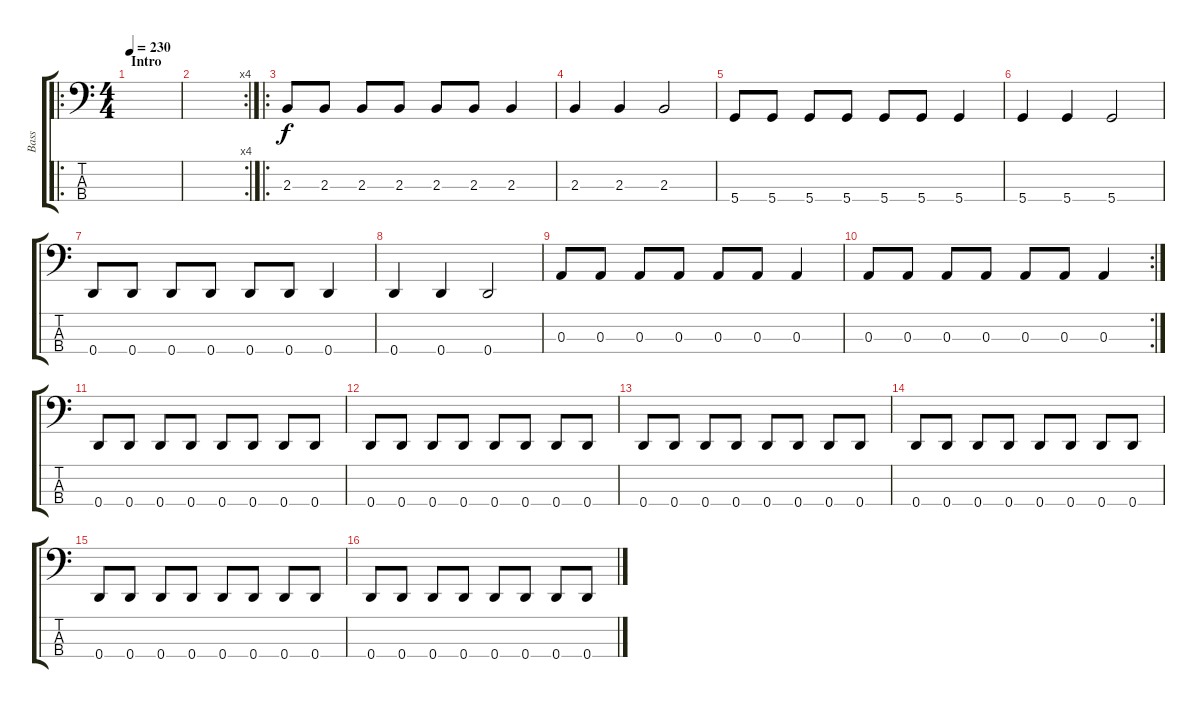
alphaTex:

\track ("Bass" "Bass") {instrument electricbassfinger}
\staff {score tabs}
\tuning (G2 D2 A1 D1) {hide}
\ro
\ts (4 4)
\section ("" "Intro")
\tempo 230
\clef f4
\ks c
|
\rc 4
|
\ro
2.3.8 2.3.8 2.3.8 2.3.8 2.3.8 2.3.8 2.3.4 |
2.3.4 2.3.4 2.3.2 |
5.4.8 5.4.8 5.4.8 5.4.8 5.4.8 5.4.8 5.4.4 |
5.4.4 5.4.4 5.4.2 |
0.4.8 0.4.8 0.4.8 0.4.8 0.4.8 0.4.8 0.4.4 |
0.4.4 0.4.4 0.4.2 |
0.3.8 0.3.8 0.3.8 0.3.8 0.3.8 0.3.8 0.3.4 |
\rc 2
0.3.8 0.3.8 0.3.8 0.3.8 0.3.8 0.3.8 0.3.4 |
0.4.8 0.4.8 0.4.8 0.4.8 0.4.8 0.4.8 0.4.8 0.4.8 |
0.4.8 0.4.8 0.4.8 0.4.8 0.4.8 0.4.8 0.4.8 0.4.8 |
0.4.8 0.4.8 0.4.8 0.4.8 0.4.8 0.4.8 0.4.8 0.4.8 |
0.4.8 0.4.8 0.4.8 0.4.8 0.4.8 0.4.8 0.4.8 0.4.8 |
0.4.8 0.4.8 0.4.8 0.4.8 0.4.8 0.4.8 0.4.8 0.4.8 |
0.4.8 0.4.8 0.4.8 0.4.8 0.4.8 0.4.8 0.4.8 0.4.8
